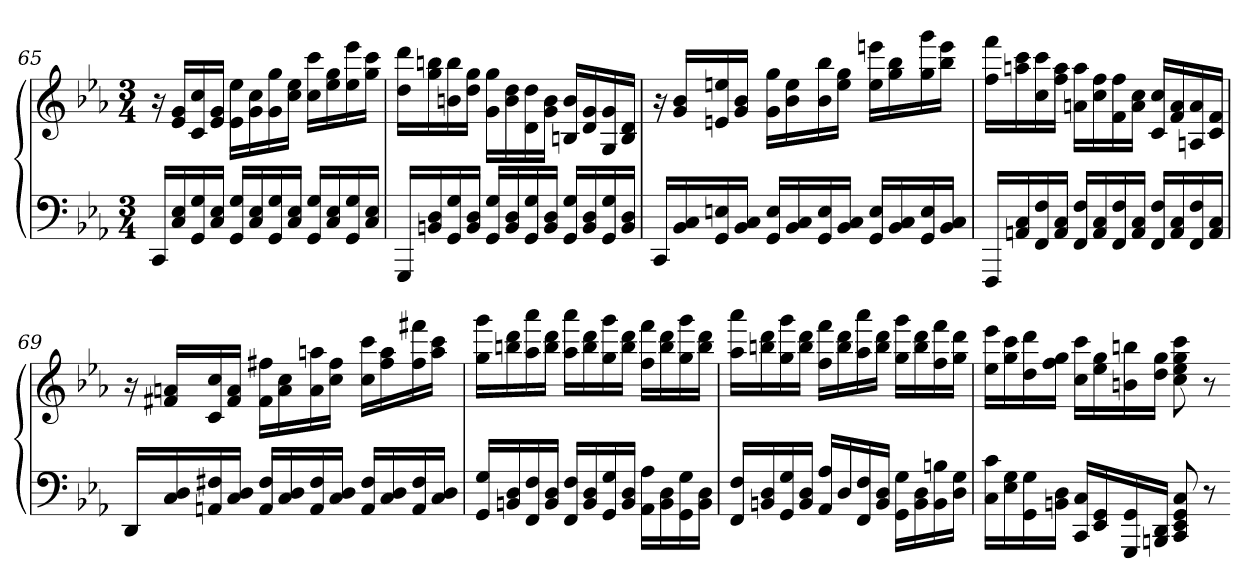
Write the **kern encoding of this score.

**kern	**kern
*part1	*part1
*staff2	*staff1
*clefF4	*clefG2
*k[b-e-a-]	*k[b-e-a-]
*c:	*c:
*M3/4	*M3/4
=65	=65
16CCLL	16r
16C 16E-	16e- 16gLL
16GG 16G	16c 16cc
16C 16E-JJ	16e- 16gJJ
16GG 16GLL	16e- 16ee-LL
16C 16E-	16g 16cc
16GG 16G	16g 16gg
16C 16E-JJ	16cc 16ee-JJ
16GG 16GLL	16cc 16cccLL
16C 16E-	16ee- 16gg
16GG 16G	16ee- 16eee-
16C 16E-JJ	16gg 16cccJJ
=66	=66
16GGGLL	16dd 16dddLL
16BBn 16D	16gg 16bbn
16GG 16G	16bn 16bb
16BB 16DJJ	16dd 16ggJJ
16GG 16GLL	16g 16ggLL
16BB 16D	16b 16dd
16GG 16G	16d 16dd
16BB 16DJJ	16g 16bJJ
16GG 16GLL	16Bn 16bLL
16BB 16D	16d 16g
16GG 16G	16G 16g
16BB 16DJJ	16B 16dJJ
=67	=67
16CCLL	16r
16BB- 16C	16g 16b-LL
16GG 16En	16en 16een
16BB- 16CJJ	16g 16b-JJ
16GG 16ELL	16g 16ggLL
16BB- 16C	16b- 16ee
16GG 16E	16b- 16bb-
16BB- 16CJJ	16ee 16ggJJ
16GG 16ELL	16ee 16eeenLL
16BB- 16C	16gg 16bb-
16GG 16E	16gg 16ggg
16BB- 16CJJ	16bb- 16eeeJJ
=68	=68
16FFFLL	16ff 16fffLL
16AAn 16C	16aan 16ccc
16FF 16F	16cc 16ccc
16AA 16CJJ	16ff 16aaJJ
16FF 16FLL	16an 16aaLL
16AA 16C	16cc 16ff
16FF 16F	16f 16ff
16AA 16CJJ	16a 16ccJJ
16FF 16FLL	16c 16ccLL
16AA 16C	16f 16a
16FF 16F	16An 16a
16AA 16CJJ	16c 16fJJ
=69	=69
16DDLL	16r
16C 16D	16f#X 16anLL
16AAn 16F#X	16c 16cc
16C 16DJJ	16f# 16aJJ
16AA 16F#LL	16f# 16ff#XLL
16C 16D	16a 16cc
16AA 16F#	16a 16aan
16C 16DJJ	16cc 16ff#JJ
16AA 16F#LL	16cc 16cccLL
16C 16D	16ff# 16aa
16AA 16F#	16ff# 16fff#X
16C 16DJJ	16aa 16cccJJ
=70	=70
16GG 16GLL	16gg 16gggLL
16BBn 16D	16bbn 16ddd
16FF 16F	16aa- 16aaa-
16BB 16DJJ	16bb 16dddJJ
16FF 16FLL	16aa- 16aaa-LL
16BB 16D	16bb 16ddd
16GG 16G	16gg 16ggg
16BB 16DJJ	16bb 16dddJJ
16AA- 16A-LL	16ff 16fffLL
16BB 16D	16bb 16ddd
16GG 16G	16gg 16ggg
16BB 16DJJ	16bb 16dddJJ
=71	=71
16FF 16FLL	16aa- 16aaa-LL
16BBn 16D	16bbn 16ddd
16GG 16G	16gg 16ggg
16BB 16DJJ	16bb 16dddJJ
16AA- 16A-LL	16ff 16fffLL
16D	16bb 16ddd
16FF 16F	16aa- 16aaa-
16BB 16DJJ	16bb 16dddJJ
16GG 16GLL	16gg 16gggLL
16BB 16D	16bb 16ddd
16BB 16Bn	16ff 16fff
16D 16GJJ	16gg 16dddJJ
=72	=72
16C 16cLL	16ee- 16eee-LL
16E- 16G	16gg 16ccc
16GG 16G	16dd 16ddd
16BBn 16DJJ	16ff 16ggJJ
16CC 16CLL	16cc 16cccLL
16EE- 16GG	16ee- 16gg
16GGG 16GG	16bn 16bbn
16BBBn 16DDJJ	16dd 16ggJJ
8CC 8EE- 8GG 8C	8cc 8ee- 8gg 8ccc
8r	8r
=-	=-
*-	*-
